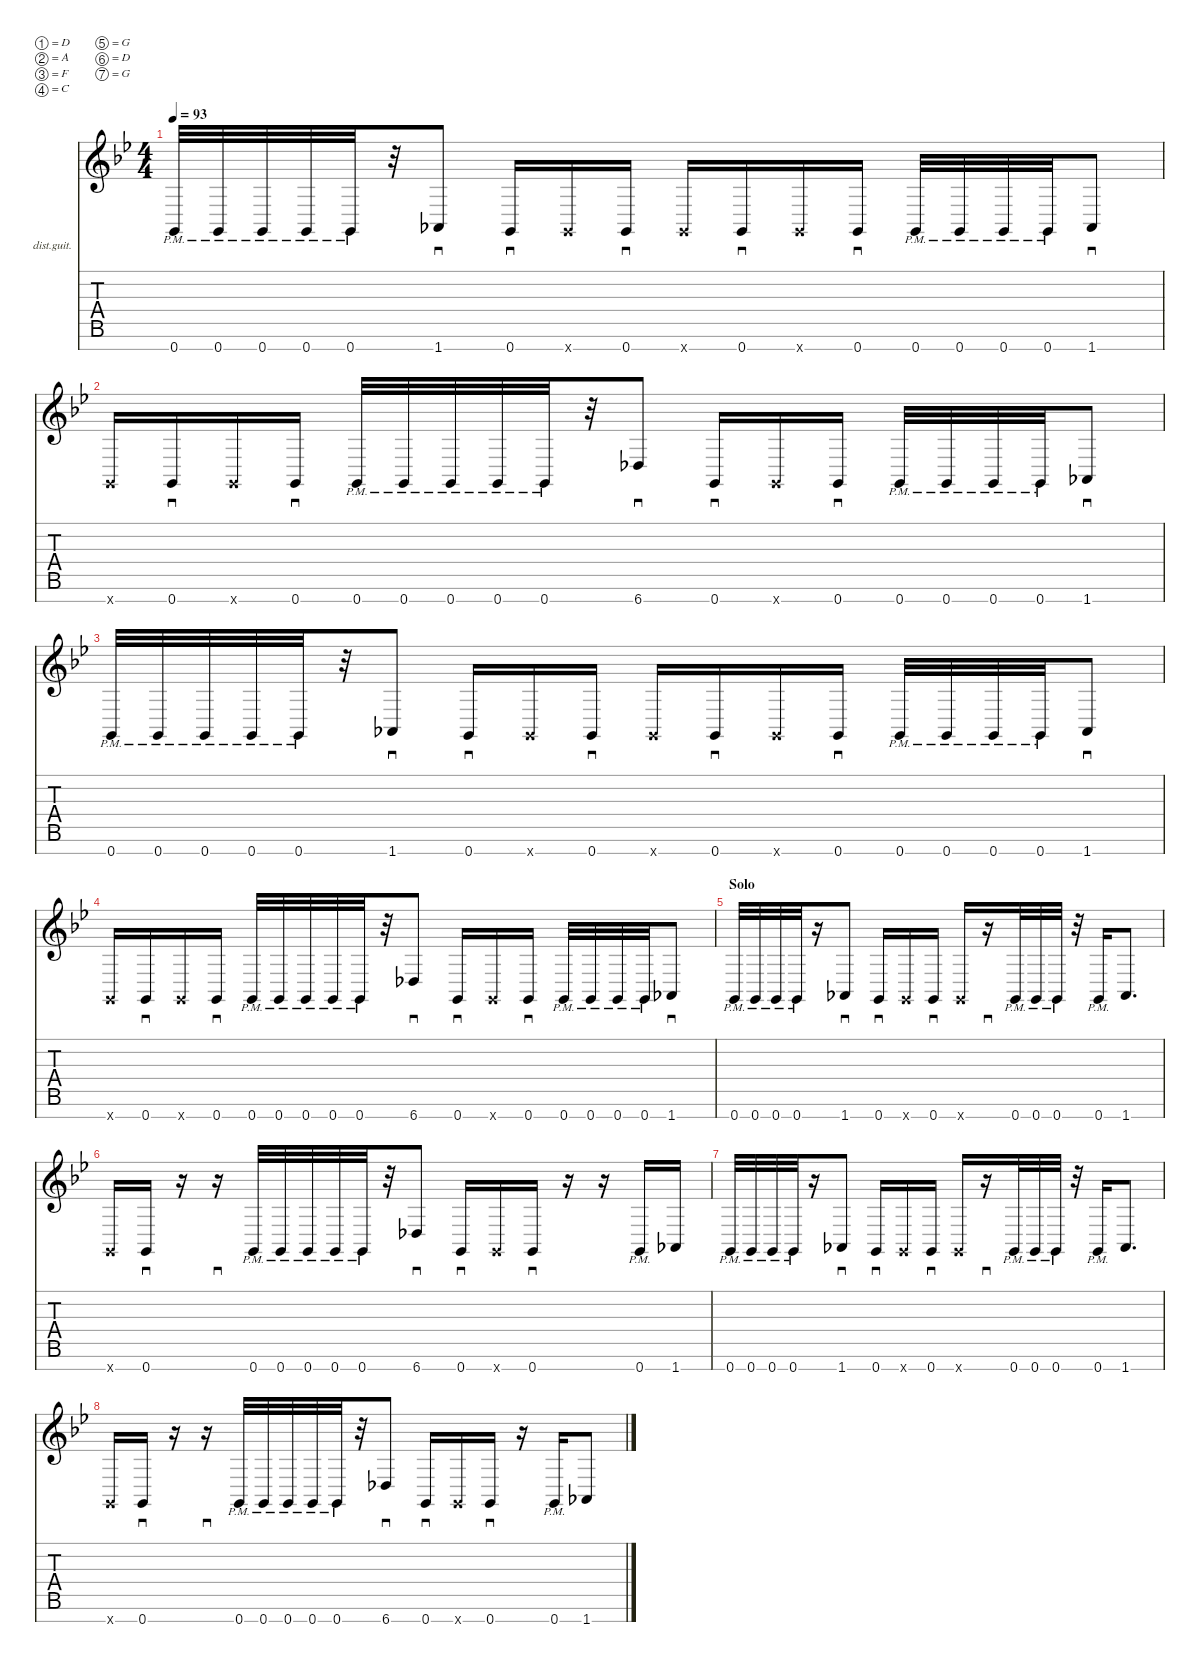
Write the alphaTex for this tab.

\defaultSystemsLayout 2
\hideDynamics
\bracketExtendMode nobrackets
\firstSystemTrackNameOrientation horizontal
\otherSystemsTrackNameOrientation horizontal
\track ("Rhytm" "dist.guit.") {defaultSystemsLayout 2 solo instrument distortionguitar}
\staff {score tabs}
\tuning (D4 A3 F3 C3 G2 D2 G1)
\ts (4 4)
\tempo 93
\clef g2
\ks gminor
0.7{pm}.32{dy mf} 0.7{pm}.32 0.7{pm}.32 0.7{pm}.32 0.7{pm}.32 r.32 1.7.8{sd} 0.7.16{sd} 0.7{x}.16 0.7.16{sd} 0.7{x}.16 0.7.16{sd} 0.7{x}.16 0.7.16{sd} 0.7{pm}.32 0.7{pm}.32 0.7{pm}.32 0.7{pm}.32 1.7.8{sd} |
0.7{x}.16 0.7.16{sd} 0.7{x}.16 0.7.16{sd} 0.7{pm}.32 0.7{pm}.32 0.7{pm}.32 0.7{pm}.32 0.7{pm}.32 r.32 6.7.8{sd} 0.7.16{sd} 0.7{x}.16 0.7.16{sd} 0.7{pm}.32 0.7{pm}.32 0.7{pm}.32 0.7{pm}.32 1.7.8{sd} |
0.7{pm}.32 0.7{pm}.32 0.7{pm}.32 0.7{pm}.32 0.7{pm}.32 r.32 1.7.8{sd} 0.7.16{sd} 0.7{x}.16 0.7.16{sd} 0.7{x}.16 0.7.16{sd} 0.7{x}.16 0.7.16{sd} 0.7{pm}.32 0.7{pm}.32 0.7{pm}.32 0.7{pm}.32 1.7.8{sd} |
0.7{x}.16 0.7.16{sd} 0.7{x}.16 0.7.16{sd} 0.7{pm}.32 0.7{pm}.32 0.7{pm}.32 0.7{pm}.32 0.7{pm}.32 r.32 6.7.8{sd} 0.7.16{sd} 0.7{x}.16 0.7.16{sd} 0.7{pm}.32 0.7{pm}.32 0.7{pm}.32 0.7{pm}.32 1.7.8{sd} |
\section ("" "Solo")
0.7{pm}.32 0.7{pm}.32 0.7{pm}.32 0.7{pm}.32 r.16 1.7.8{sd} 0.7.16{sd} 0.7{x}.16 0.7.16{sd} 0.7{x}.16 r.16{sd} 0.7{pm}.32 0.7{pm}.32 0.7{pm}.32 r.32 0.7{pm}.16 1.7.8{d} |
0.7{x}.16 0.7.16{sd} r.16 r.16{sd} 0.7{pm}.32 0.7{pm}.32 0.7{pm}.32 0.7{pm}.32 0.7{pm}.32 r.32 6.7.8{sd} 0.7.16{sd} 0.7{x}.16 0.7.16{sd} r.16 r.16 0.7{pm}.16 1.7.16 |
0.7{pm}.32 0.7{pm}.32 0.7{pm}.32 0.7{pm}.32 r.16 1.7.8{sd} 0.7.16{sd} 0.7{x}.16 0.7.16{sd} 0.7{x}.16 r.16{sd} 0.7{pm}.32 0.7{pm}.32 0.7{pm}.32 r.32 0.7{pm}.16 1.7.8{d} |
0.7{x}.16 0.7.16{sd} r.16 r.16{sd} 0.7{pm}.32 0.7{pm}.32 0.7{pm}.32 0.7{pm}.32 0.7{pm}.32 r.32 6.7.8{sd} 0.7.16{sd} 0.7{x}.16 0.7.16{sd} r.16 0.7{pm}.16 1.7.8
